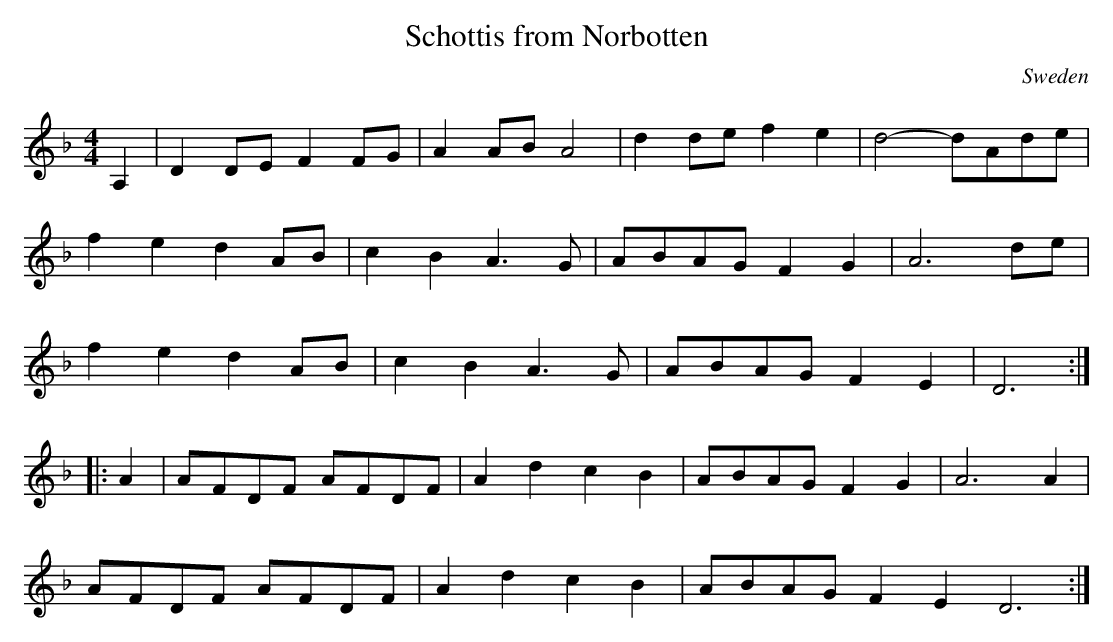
X:1
T:Schottis from Norbotten
M:4/4
O:Sweden
K:D minor
A,2|D2DE F2FG|A2AB A4|d2de f2e2|d4-dAde|
f2e2 d2AB|c2B2 A3G|ABAG F2G2|A6 de|
f2e2 d2AB|c2B2 A3G|ABAG F2E2|D6:|
|:A2|AFDF AFDF|A2d2 c2B2|ABAG F2G2|A6 A2|
AFDF AFDF|A2d2 c2B2|ABAG F2E2 D6:|
